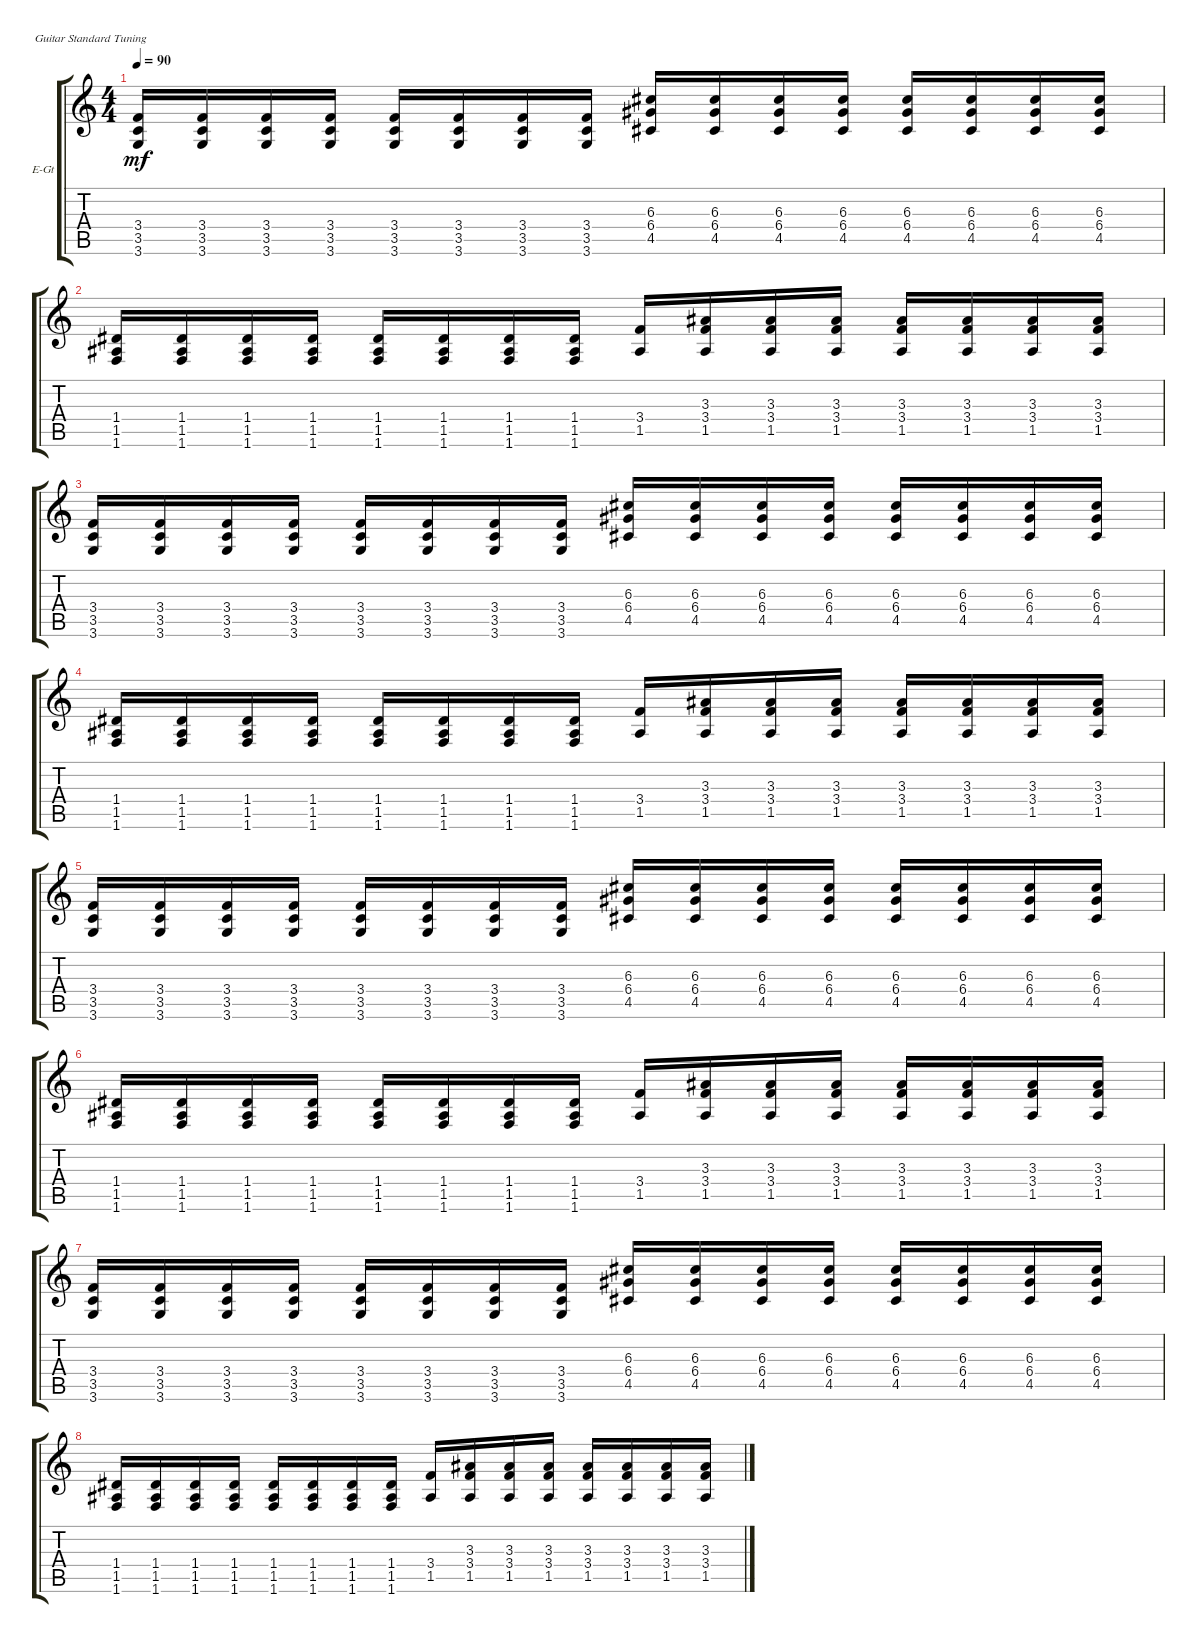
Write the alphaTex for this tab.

\defaultSystemsLayout 4
\bracketExtendMode groupsimilarinstruments
\firstSystemTrackNameOrientation horizontal
\otherSystemsTrackNameOrientation horizontal
\track ("Electric Guitar" "E-Gt") {instrument electricguitarclean}
\staff {score tabs}
\tuning (E4 B3 G3 D3 A2 E2)
\ts (4 4)
\tempo 90
\clef g2
\scale
0.333333
\ks c
(3.6 3.5 3.4).16{dy mf} (3.4 3.5 3.6).16 (3.4 3.5 3.6).16 (3.4 3.5 3.6).16 (3.4 3.5 3.6).16 (3.4 3.5 3.6).16 (3.4 3.5 3.6).16 (3.4 3.5 3.6).16 (4.5 6.4 6.3).16 (4.5 6.4 6.3).16 (4.5 6.4 6.3).16 (4.5 6.4 6.3).16 (4.5 6.4 6.3).16 (4.5 6.4 6.3).16 (4.5 6.4 6.3).16 (4.5 6.4 6.3).16 |
\scale
0.333333 (1.6 1.5 1.4).16 (1.6 1.5 1.4).16 (1.6 1.5 1.4).16 (1.6 1.5 1.4).16 (1.6 1.5 1.4).16 (1.6 1.5 1.4).16 (1.6 1.5 1.4).16 (1.6 1.5 1.4).16 (1.5 3.4).16 (1.5 3.4 3.3).16 (1.5 3.4 3.3).16 (1.5 3.4 3.3).16 (1.5 3.4 3.3).16 (1.5 3.4 3.3).16 (1.5 3.4 3.3).16 (1.5 3.4 3.3).16 |
\scale
0.333333 (3.6 3.5 3.4).16 (3.4 3.5 3.6).16 (3.4 3.5 3.6).16 (3.4 3.5 3.6).16 (3.4 3.5 3.6).16 (3.4 3.5 3.6).16 (3.4 3.5 3.6).16 (3.4 3.5 3.6).16 (4.5 6.4 6.3).16 (4.5 6.4 6.3).16 (4.5 6.4 6.3).16 (4.5 6.4 6.3).16 (4.5 6.4 6.3).16 (4.5 6.4 6.3).16 (4.5 6.4 6.3).16 (4.5 6.4 6.3).16 |
\scale
0.333333 (1.6 1.5 1.4).16 (1.6 1.5 1.4).16 (1.6 1.5 1.4).16 (1.6 1.5 1.4).16 (1.6 1.5 1.4).16 (1.6 1.5 1.4).16 (1.6 1.5 1.4).16 (1.6 1.5 1.4).16 (1.5 3.4).16 (1.5 3.4 3.3).16 (1.5 3.4 3.3).16 (1.5 3.4 3.3).16 (1.5 3.4 3.3).16 (1.5 3.4 3.3).16 (1.5 3.4 3.3).16 (1.5 3.4 3.3).16 |
\scale
0.333333 (3.6 3.5 3.4).16 (3.4 3.5 3.6).16 (3.4 3.5 3.6).16 (3.4 3.5 3.6).16 (3.4 3.5 3.6).16 (3.4 3.5 3.6).16 (3.4 3.5 3.6).16 (3.4 3.5 3.6).16 (4.5 6.4 6.3).16 (4.5 6.4 6.3).16 (4.5 6.4 6.3).16 (4.5 6.4 6.3).16 (4.5 6.4 6.3).16 (4.5 6.4 6.3).16 (4.5 6.4 6.3).16 (4.5 6.4 6.3).16 |
\scale
0.333333 (1.6 1.5 1.4).16 (1.6 1.5 1.4).16 (1.6 1.5 1.4).16 (1.6 1.5 1.4).16 (1.6 1.5 1.4).16 (1.6 1.5 1.4).16 (1.6 1.5 1.4).16 (1.6 1.5 1.4).16 (1.5 3.4).16 (1.5 3.4 3.3).16 (1.5 3.4 3.3).16 (1.5 3.4 3.3).16 (1.5 3.4 3.3).16 (1.5 3.4 3.3).16 (1.5 3.4 3.3).16 (1.5 3.4 3.3).16 |
\scale
0.333333 (3.6 3.5 3.4).16 (3.4 3.5 3.6).16 (3.4 3.5 3.6).16 (3.4 3.5 3.6).16 (3.4 3.5 3.6).16 (3.4 3.5 3.6).16 (3.4 3.5 3.6).16 (3.4 3.5 3.6).16 (4.5 6.4 6.3).16 (4.5 6.4 6.3).16 (4.5 6.4 6.3).16 (4.5 6.4 6.3).16 (4.5 6.4 6.3).16 (4.5 6.4 6.3).16 (4.5 6.4 6.3).16 (4.5 6.4 6.3).16 |
\scale
0.333333 (1.6 1.5 1.4).16 (1.6 1.5 1.4).16 (1.6 1.5 1.4).16 (1.6 1.5 1.4).16 (1.6 1.5 1.4).16 (1.6 1.5 1.4).16 (1.6 1.5 1.4).16 (1.6 1.5 1.4).16 (1.5 3.4).16 (1.5 3.4 3.3).16 (1.5 3.4 3.3).16 (1.5 3.4 3.3).16 (1.5 3.4 3.3).16 (1.5 3.4 3.3).16 (1.5 3.4 3.3).16 (1.5 3.4 3.3).16
